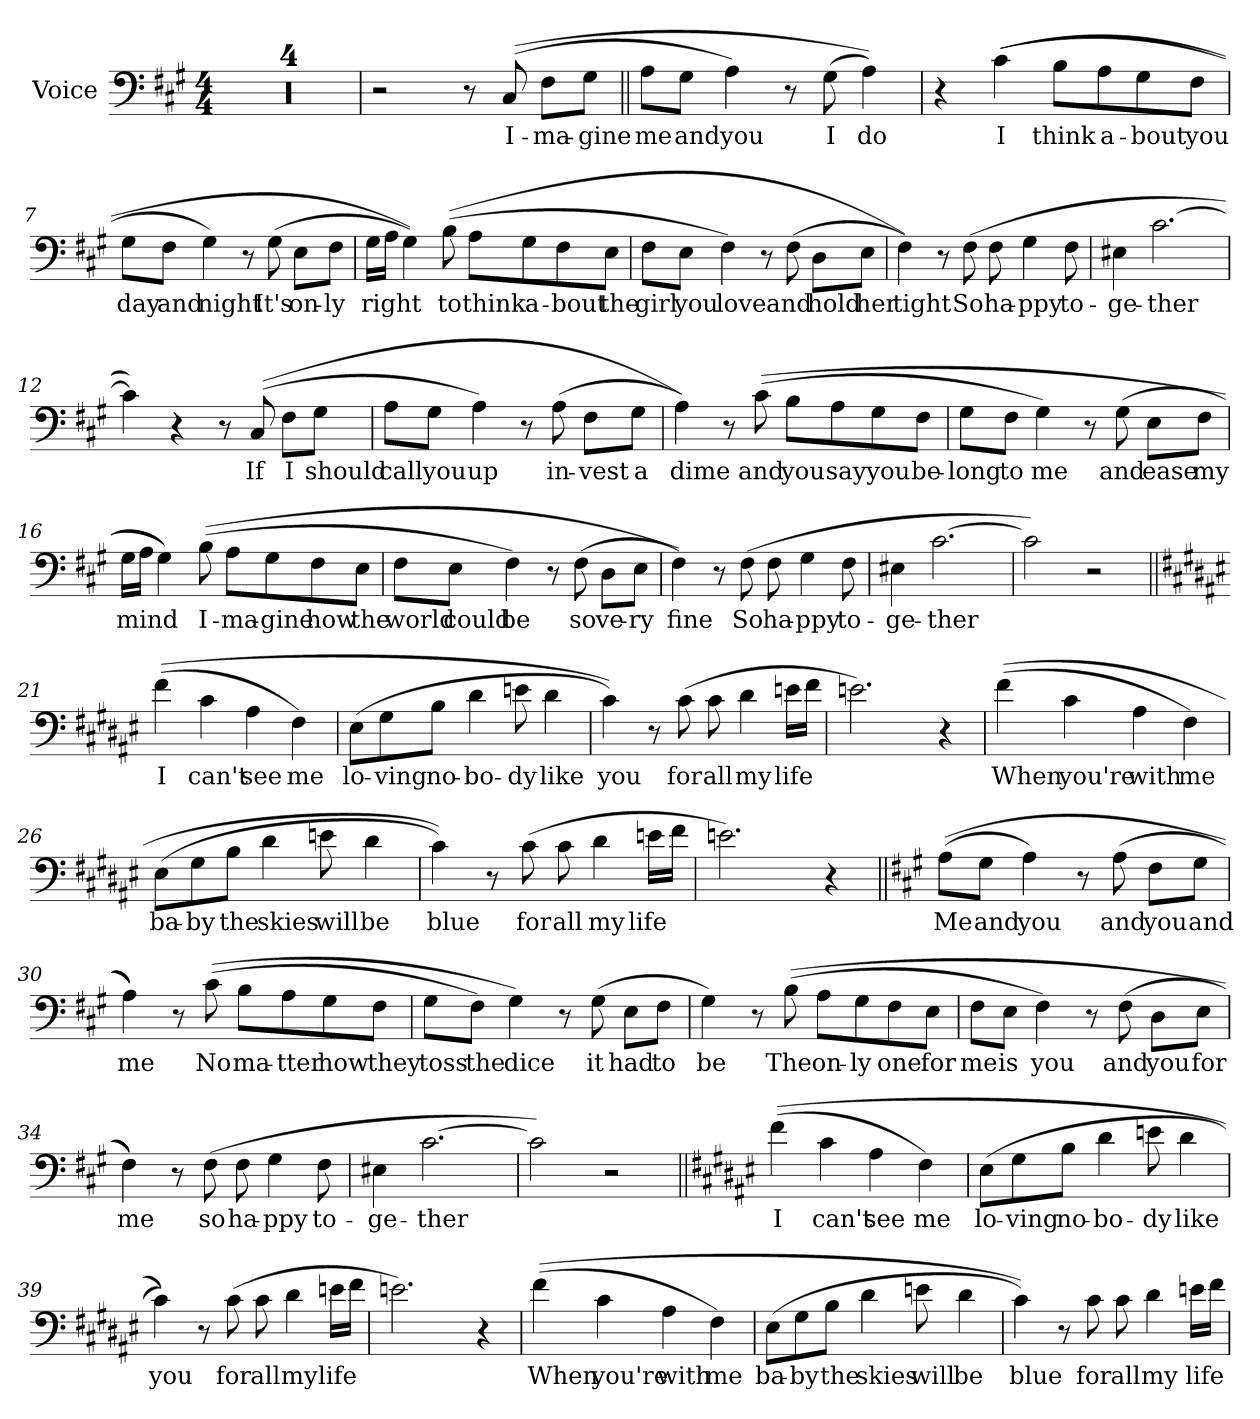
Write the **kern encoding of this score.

**kern	**text
*part1	*part1
*staff1	*staff1
*I"Voice	*
*I'Voice	*
*clefF4	*
*k[f#c#g#]	*
*f#:	*
*M4/4	*
=	=
1r	.
=1	=1
1r	.
=2	=2
1r	.
=3	=3
1r	.
=4	=4
2r	.
8r	.
!	!LO:LY:b
(>(>8C#/	I-
!	!LO:LY:b
8F#\L	-ma-
!	!LO:LY:b
8G#\J	-gine
=5||	=5||
!	!LO:LY:b
8A\L	me
!	!LO:LY:b
8G#\J	and
!	!LO:LY:b
4A\)	you
8r	.
!	!LO:LY:b
(>8G#\	I
!	!LO:LY:b
4A\))	do
!!LO:LB:g=z
=6	=6
4r	.
!	!LO:LY:b
(>(>4c#\	I
!	!LO:LY:b
8B\L	think
!	!LO:LY:b
8A\	a-
!	!LO:LY:b
8G#\	-bout
!	!LO:LY:b
8F#\J	you
=7	=7
!	!LO:LY:b
8G#\L	day
!	!LO:LY:b
8F#\J	and
!	!LO:LY:b
4G#\)	night
8r	.
!	!LO:LY:b
(>8G#\	It's
!	!LO:LY:b
8E\L	on-
!	!LO:LY:b
8F#\J	-ly
=8	=8
!	!LO:LY:b
16G#\LL	right
16A\JJ	.
4G#\))	.
!	!LO:LY:b
(>(>8B\	to
!	!LO:LY:b
8A\L	think
!	!LO:LY:b
8G#\	a-
!	!LO:LY:b
8F#\	-bout
!	!LO:LY:b
8E\J	the
!!LO:LB:g=z
=9	=9
!	!LO:LY:b
8F#\L	girl
!	!LO:LY:b
8E\J	you
!	!LO:LY:b
4F#\)	love
8r	.
!	!LO:LY:b
(>8F#\	and
!	!LO:LY:b
8D\L	hold
!	!LO:LY:b
8E\J	her
=10	=10
!	!LO:LY:b
4F#\))	tight
8r	.
!	!LO:LY:b
(>8F#\	So
!	!LO:LY:b
8F#\	ha-
!	!LO:LY:b
4G#\	-ppy
!	!LO:LY:b
8F#\	to-
=11	=11
!	!LO:LY:b
4E#X\	-ge-
!	!LO:LY:b
[2.c#\	-ther
=12	=12
4c#\])	.
4r	.
8r	.
!	!LO:LY:b
(>(>8C#/	If
!	!LO:LY:b
8F#\L	I
!	!LO:LY:b
8G#\J	should
!!LO:LB:g=z
=13	=13
!	!LO:LY:b
8A\L	call
!	!LO:LY:b
8G#\J	you
!	!LO:LY:b
4A\)	up
8r	.
!	!LO:LY:b
(>8A\	in-
!	!LO:LY:b
8F#\L	-vest
!	!LO:LY:b
8G#\J	a
=14	=14
!	!LO:LY:b
4A\))	dime
8r	.
!	!LO:LY:b
(>(>8c#\	and
!	!LO:LY:b
8B\L	you
!	!LO:LY:b
8A\	say
!	!LO:LY:b
8G#\	you
!	!LO:LY:b
8F#\J	be-
=15	=15
!	!LO:LY:b
8G#\L	-long
!	!LO:LY:b
8F#\J	to
!	!LO:LY:b
4G#\)	me
8r	.
!	!LO:LY:b
(>8G#\	and
!	!LO:LY:b
8E\L	ease
!	!LO:LY:b
8F#\J	my
!!LO:LB:g=z
=16	=16
!	!LO:LY:b
16G#\LL	mind
16A\JJ	.
4G#\))	.
!	!LO:LY:b
(>(>8B\	I-
!	!LO:LY:b
8A\L	-ma-
!	!LO:LY:b
8G#\	-gine
!	!LO:LY:b
8F#\	how
!	!LO:LY:b
8E\J	the
=17	=17
!	!LO:LY:b
8F#\L	world
!	!LO:LY:b
8E\J	could
!	!LO:LY:b
4F#\)	be
8r	.
!	!LO:LY:b
(>8F#\	so
!	!LO:LY:b
8D\L	ve-
!	!LO:LY:b
8E\J	-ry
=18	=18
!	!LO:LY:b
4F#\))	fine
8r	.
!	!LO:LY:b
(>8F#\	So
!	!LO:LY:b
8F#\	ha-
!	!LO:LY:b
4G#\	-ppy
!	!LO:LY:b
8F#\	to-
=19	=19
!	!LO:LY:b
4E#X\	-ge-
!	!LO:LY:b
[2.c#\	-ther
!!LO:LB:g=z
=20	=20
2c#\])	.
2r	.
=21||	=21||
*k[f#c#g#d#a#e#]	*
*F#:	*
!	!LO:LY:b
(>(>4f#\	I
!	!LO:LY:b
4c#\	can't
!	!LO:LY:b
4A#\	see
!	!LO:LY:b
4F#\)	me
=22	=22
!	!LO:LY:b
(>8E#\L	lo-
!	!LO:LY:b
8G#\	-ving
!	!LO:LY:b
8B\J	no-
!	!LO:LY:b
4d#\	-bo-
!	!LO:LY:b
8en\	-dy
!	!LO:LY:b
4d#\	like
=23	=23
!	!LO:LY:b
4c#\))	you
8r	.
!	!LO:LY:b
(>8c#\	for
!	!LO:LY:b
8c#\	all
!	!LO:LY:b
4d#\	my
!	!LO:LY:b
16en\LL	life
16f#\JJ	.
!!LO:LB:g=z
=24	=24
2.en\)	.
4r	.
=25	=25
!	!LO:LY:b
(>(>4f#\	When
!	!LO:LY:b
4c#\	you're
!	!LO:LY:b
4A#\	with
!	!LO:LY:b
4F#\)	me
=26	=26
!	!LO:LY:b
(>8E#\L	ba-
!	!LO:LY:b
8G#\	-by
!	!LO:LY:b
8B\J	the
!	!LO:LY:b
4d#\	skies
!	!LO:LY:b
8en\	will
!	!LO:LY:b
4d#\	be
=27	=27
!	!LO:LY:b
4c#\))	blue
8r	.
!	!LO:LY:b
(>8c#\	for
!	!LO:LY:b
8c#\	all
!	!LO:LY:b
4d#\	my
!	!LO:LY:b
16en\LL	life
16f#\JJ	.
!!LO:LB:g=z
=28	=28
2.en\)	.
4r	.
=29||	=29||
*k[f#c#g#]	*
*f#:	*
!	!LO:LY:b
(>(>8A\L	Me
!	!LO:LY:b
8G#\J	and
!	!LO:LY:b
4A\)	you
8r	.
!	!LO:LY:b
(>8A\	and
!	!LO:LY:b
8F#\L	you
!	!LO:LY:b
8G#\J	and
=30	=30
!	!LO:LY:b
4A\))	me
8r	.
!	!LO:LY:b
(>(>8c#\	No
!	!LO:LY:b
8B\L	ma-
!	!LO:LY:b
8A\	-tter
!	!LO:LY:b
8G#\	how
!	!LO:LY:b
8F#\J	they
=31	=31
!	!LO:LY:b
8G#\L	toss
!	!LO:LY:b
8F#\J)	the
!	!LO:LY:b
4G#\)	dice
8r	.
!	!LO:LY:b
(>8G#\	it
!	!LO:LY:b
8E\L	had
!	!LO:LY:b
8F#\J	to
!!LO:LB:g=z
=32	=32
!	!LO:LY:b
4G#\)	be
8r	.
!	!LO:LY:b
(>(>8B\	The
!	!LO:LY:b
8A\L	on-
!	!LO:LY:b
8G#\	-ly
!	!LO:LY:b
8F#\	one
!	!LO:LY:b
8E\J	for
=33	=33
!	!LO:LY:b
8F#\L	me
!	!LO:LY:b
8E\J	is
!	!LO:LY:b
4F#\)	you
8r	.
!	!LO:LY:b
(>8F#\	and
!	!LO:LY:b
8D\L	you
!	!LO:LY:b
8E\J	for
=34	=34
!	!LO:LY:b
4F#\))	me
8r	.
!	!LO:LY:b
(>8F#\	so
!	!LO:LY:b
8F#\	ha-
!	!LO:LY:b
4G#\	-ppy
!	!LO:LY:b
8F#\	to-
=35	=35
!	!LO:LY:b
4E#X\	-ge-
!	!LO:LY:b
[2.c#\	-ther
!!LO:PB:g=z
=36	=36
2c#\])	.
2r	.
=37||	=37||
*k[f#c#g#d#a#e#]	*
*F#:	*
!	!LO:LY:b
(>(>4f#\	I
!	!LO:LY:b
4c#\	can't
!	!LO:LY:b
4A#\	see
!	!LO:LY:b
4F#\)	me
=38	=38
!	!LO:LY:b
(>8E#\L	lo-
!	!LO:LY:b
8G#\	-ving
!	!LO:LY:b
8B\J	no-
!	!LO:LY:b
4d#\	-bo-
!	!LO:LY:b
8en\	-dy
!	!LO:LY:b
4d#\	like
=39	=39
!	!LO:LY:b
4c#\))	you
8r	.
!	!LO:LY:b
(>8c#\	for
!	!LO:LY:b
8c#\	all
!	!LO:LY:b
4d#\	my
!	!LO:LY:b
16en\LL	life
16f#\JJ	.
!!LO:LB:g=z
=40	=40
2.en\)	.
4r	.
=41	=41
!	!LO:LY:b
(>(>4f#\	When
!	!LO:LY:b
4c#\	you're
!	!LO:LY:b
4A#\	with
!	!LO:LY:b
4F#\)	me
=42	=42
!	!LO:LY:b
(>8E#\L	ba-
!	!LO:LY:b
8G#\	-by
!	!LO:LY:b
8B\J	the
!	!LO:LY:b
4d#\	skies
!	!LO:LY:b
8en\	will
!	!LO:LY:b
4d#\	be
=43	=43
!	!LO:LY:b
4c#\))	blue
8r	.
!	!LO:LY:b
8c#\	for
!	!LO:LY:b
8c#\	all
!	!LO:LY:b
4d#\	my
!	!LO:LY:b
16en\LL	life
16f#\JJ	.
=	=
*-	*-
